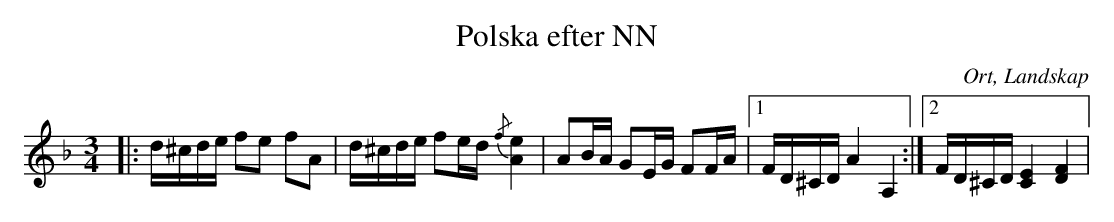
X:1
T:Polska efter NN
O:Ort, Landskap
M:3/4
L:1/8
K:Dm
|:d/^c/d/e/ fe fA|d/^c/d/e/ fe/d/ {/f}[e2A2]|AB/A/ GE/G/ FF/A/|1 F/D/^C/D/ A2 A,2:|2 F/D/^C/D/ [C2E2] [D2F2]|
